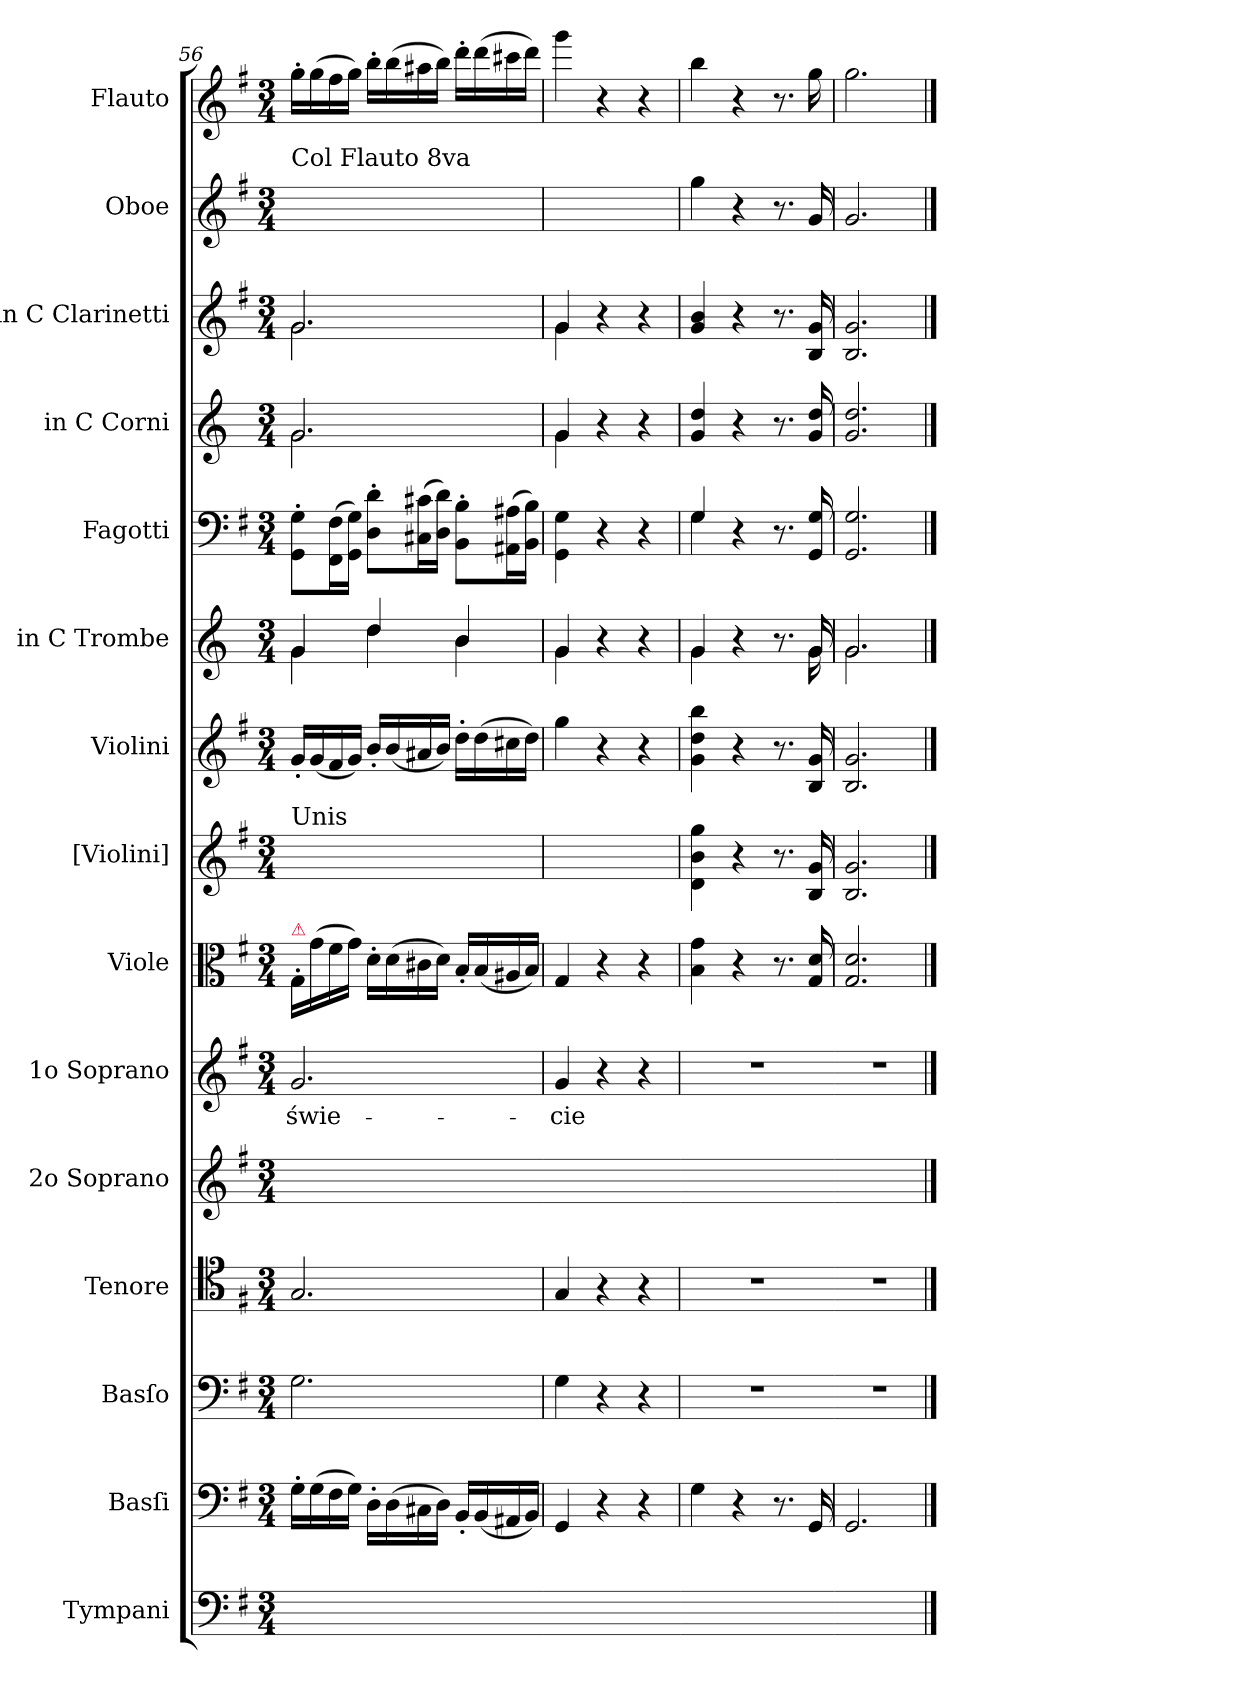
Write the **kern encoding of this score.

**kern	**kern	**kern	**kern	**kern	**kern	**text	**kern	**kern	**kern	**kern	**kern	**kern	**kern	**kern	**kern
*part15	*part14	*part13	*part12	*part11	*part10	*part10	*part9	*part8	*part7	*part6	*part5	*part4	*part3	*part2	*part1
*staff15	*staff14	*staff13	*staff12	*staff11	*staff10	*staff10	*staff9	*staff8	*staff7	*staff6	*staff5	*staff4	*staff3	*staff2	*staff1
*I"Tympani	*I"Basſi	*I"Basſo	*I"Tenore	*I"2o Soprano	*I"1o Soprano	*	*I"Viole	*I"[Violini]	*I"Violini	*I"in C Trombe	*I"Fagotti	*I"in C Corni	*I"in C Clarinetti	*I"Oboe	*I"Flauto
*	*I'b	*I'B	*I't	*I'S 2	*I'S 1	*	*I'vle	*I'vl 2	*I'vl 1	*I'tr	*I'fg	*I'cor	*I'cl	*I'ob	*I'fl
*clefF4	*clefF4	*clefF4	*clefC4	*clefG2	*clefG2	*	*clefC3	*clefG2	*clefG2	*clefG2	*clefF4	*clefG2	*clefG2	*clefG2	*clefG2
*k[f#]	*k[f#]	*k[f#]	*k[f#]	*k[f#]	*k[f#]	*	*k[f#]	*k[f#]	*k[f#]	*k[]	*k[f#]	*k[]	*k[f#]	*k[f#]	*k[f#]
*G:	*G:	*G:	*G:	*G:	*G:	*	*G:	*G:	*G:	*	*G:	*	*G:	*G:	*G:
*M3/4	*M3/4	*M3/4	*M3/4	*M3/4	*M3/4	*	*M3/4	*M3/4	*M3/4	*M3/4	*M3/4	*M3/4	*M3/4	*M3/4	*M3/4
=56	=56	=56	=56	=56	=56	=56	=56	=56	=56	=56	=56	=56	=56	=56	=56
*	*	*	*	*	*	*	*	*	*	*^	*	*^	*^	*	*
!	!	!	!	!	!	!	!	!	!	!	!	!	!	!	!	!	!LO:TX:a:t=Col Flauto 8va	!
!	!	!	!	!	!	!	!	!LO:TX:a:t=Unis	!	!	!	!	!	!	!	!	!	!
!	!	!	!	!	!	!	!LO:TX:a:color=crimson:t=⚠	!	!	!	!	!	!	!	!	!	!	!
2.ryy	16G'\LL	2.G\	2.G/	2.ryy	2.g/	świe-	16G'/LL	16g'/LLyy	16g'/LL	4g/	4g\	8GG'\ 8G'\L	2.g/	2.g\	2.g/	2.g\	16g'/LLyy	16gg'\LL
.	(16G\	.	.	.	.	.	(16g\	(16g/yy	(16g/	.	.	.	.	.	.	.	(16g/yy	(16gg\
.	16F#\	.	.	.	.	.	16f#\	16f#/yy	16f#/	.	.	(16FF#\ 16F#\L	.	.	.	.	16f#/yy	16ff#\
.	16G\JJ)	.	.	.	.	.	16g\JJ)	16g/JJyy)	16g/JJ)	.	.	16GG\ 16G\JJ)	.	.	.	.	16g/JJyy)	16gg\JJ)
.	16D'\LL	.	.	.	.	.	16d'\LL	16b'/LLyy	16b'/LL	4dd/	4dd\	8D'\ 8d'\L	.	.	.	.	16b'/LLyy	16bb'\LL
.	(16D\	.	.	.	.	.	(16d\	(16b/yy	(16b/	.	.	.	.	.	.	.	(16b/yy	(16bb\
.	16C#X\	.	.	.	.	.	16c#X\	16a#X/yy	16a#X/	.	.	(16C#X\ 16c#X\L	.	.	.	.	16a#X/yy	16aa#X\
.	16D\JJ)	.	.	.	.	.	16d\JJ)	16b/JJyy)	16b/JJ)	.	.	16D\ 16d\JJ)	.	.	.	.	16b/JJyy)	16bb\JJ)
.	16BB'/LL	.	.	.	.	.	16B'/LL	16dd'\LLyy	16dd'\LL	4b/	4b\	8BB'\ 8B'\L	.	.	.	.	16dd'\LLyy	16ddd'\LL
.	(16BB/	.	.	.	.	.	(16B/	(16dd\yy	(16dd\	.	.	.	.	.	.	.	(16dd\yy	(16ddd\
.	16AA#X/	.	.	.	.	.	16A#X/	16cc#X\yy	16cc#X\	.	.	(16AA#X\ 16A#X\L	.	.	.	.	16cc#X\yy	16ccc#X\
.	16BB/JJ)	.	.	.	.	.	16B/JJ)	16dd\JJyy)	16dd\JJ)	.	.	16BB\ 16B\JJ)	.	.	.	.	16dd\JJyy)	16ddd\JJ)
=57	=57	=57	=57	=57-	=57	=57	=57	=57	=57	=57	=57	=57	=57	=57	=57	=57	=57	=57
2.ryy	4GG/	4G\	4G/	2.ryy	4g/	-cie	4G/	4gg\yy	4gg\	4g/	4g\	4GG\ 4G\	4g/	4g\	4g/	4g\	4gg\yy	4ggg\
.	4r	4r	4r	.	4r	.	4r	4ryy	4r	4r	4rcyy	4r	4r	4rcyy	4r	4rAyy	4ryy	4r
.	4r	4r	4r	.	4r	.	4r	4ryy	4r	4r	4rcyy	4r	4r	4rcyy	4r	4rAyy	4ryy	4r
=58	=58	=58	=58	=58-	=58	=58	=58	=58	=58	=58	=58	=58	=58	=58	=58	=58	=58	=58
!	!	!LO:N:vis=1	!LO:N:vis=1	!	!LO:N:vis=1	!	!	!	!	!	!	!	!	!	!	!	!	!
*	*	*	*	*	*	*	*	*	*	*	*	*	*v	*v	*	*	*	*
*	*	*	*	*	*	*	*	*	*	*	*	*^	*	*v	*v	*	*
2.ryy	4G\	2.r	2.r	2.ryy	2.r	.	4B\ 4g\	4d\ 4b\ 4gg\	4g\ 4dd\ 4bb\	4g/	4g\	4G/	4G\	4g/ 4dd/	4g/ 4b/	4gg\	4bb\
.	4r	.	.	.	.	.	4r	4r	4r	4r	4rAyy	4r	2ryy	4r	4r	4r	4r
.	8.r	.	.	.	.	.	8.r	8.r	8.r	8.r	8.reyy	8.r	.	8.r	8.r	8.r	8.r
.	16GG/	.	.	.	.	.	16G/ 16d/	16B/ 16g/	16B/ 16g/	16g/	16g\	16GG/ 16G/	.	16g/ 16dd/	16B/ 16g/	16g/	16gg\
*	*	*	*	*	*	*	*	*	*	*	*	*v	*v	*	*	*	*
=59	=59	=59	=59	=59-	=59	=59	=59	=59	=59	=59	=59	=59	=59	=59	=59	=59
!	!	!LO:N:vis=1	!LO:N:vis=1	!	!LO:N:vis=1	!	!	!	!	!	!	!	!	!	!	!
2.ryy	2.GG/	2.r	2.r	2.ryy	2.r	.	2.G/ 2.d/	2.B/ 2.g/	2.B/ 2.g/	2.g/	2.g\	2.GG/ 2.G/	2.g/ 2.dd/	2.B/ 2.g/	2.g/	2.gg\
*	*	*	*	*	*	*	*	*	*	*v	*v	*	*	*	*	*
==	==	==	==	==	==	==	==	==	==	==	==	==	==	==	==
*-	*-	*-	*-	*-	*-	*-	*-	*-	*-	*-	*-	*-	*-	*-	*-
